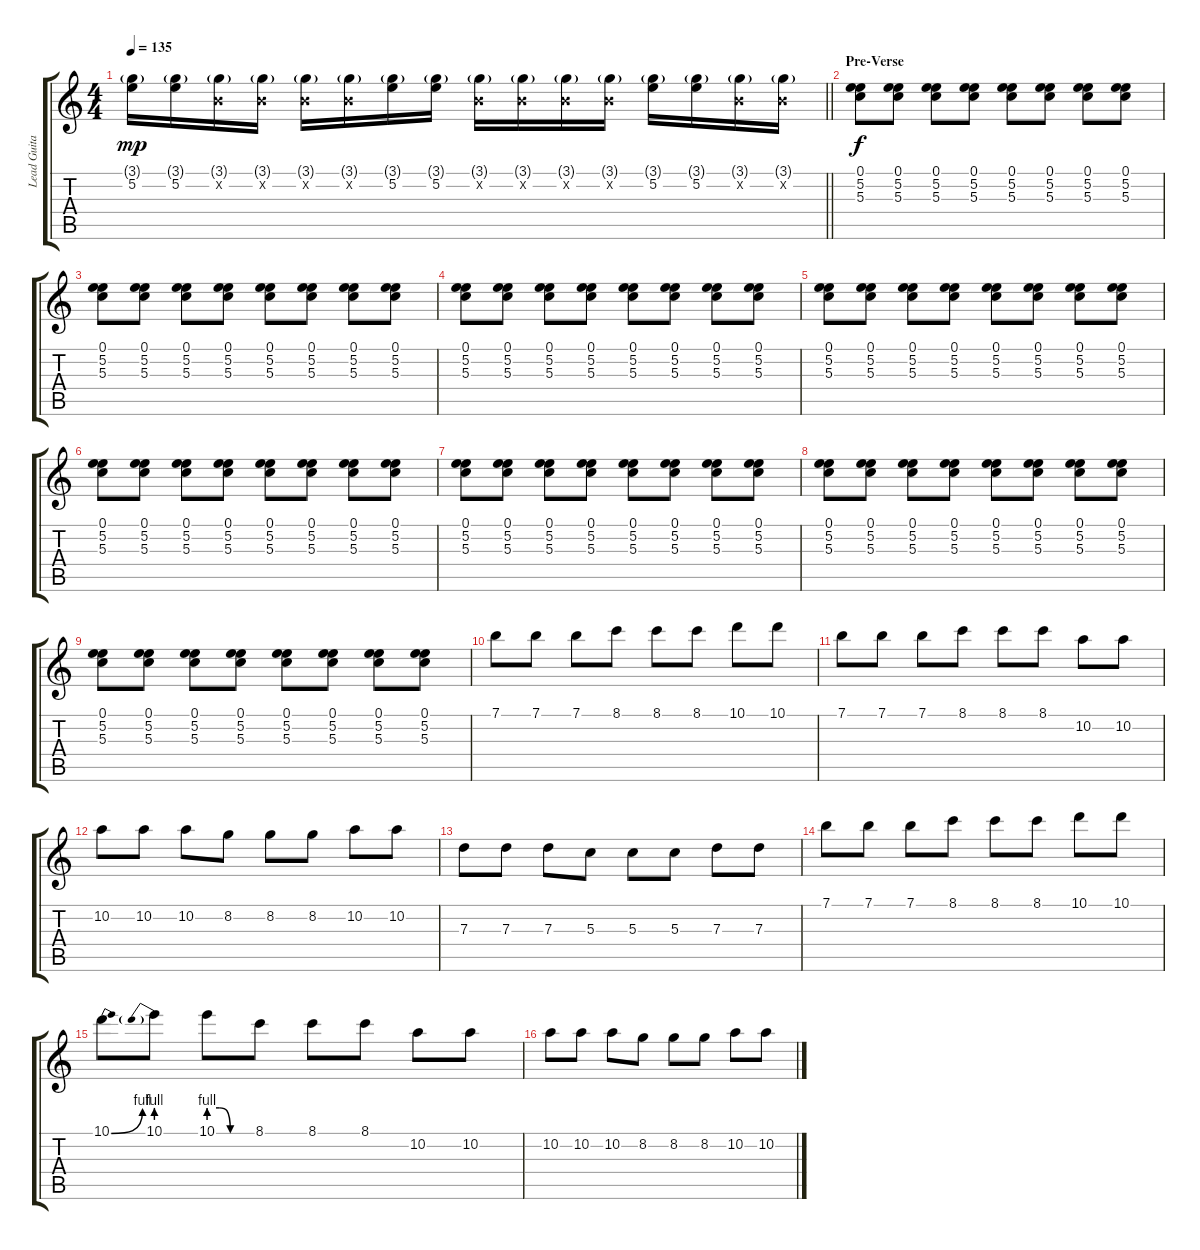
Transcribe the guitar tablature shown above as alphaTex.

\track ("Lead Guitar" "Lead Guita") {instrument distortionguitar}
\staff {score tabs}
\tuning (E4 B3 G3 D3 A2 E2) {hide}
\ts (4 4)
\tempo 135
\clef g2
\barLineRight lightlight
\ks c
(3.1{g} 5.2).16{dy mp} (3.1{g} 5.2).16 (3.1{g} 0.2{x}).16 (3.1{g} 0.2{x}).16 (3.1{g} 0.2{x}).16 (3.1{g} 0.2{x}).16 (3.1{g} 5.2).16 (3.1{g} 5.2).16 (3.1{g} 0.2{x}).16 (3.1{g} 0.2{x}).16 (3.1{g} 0.2{x}).16 (3.1{g} 0.2{x}).16 (3.1{g} 5.2).16 (3.1{g} 5.2).16 (3.1{g} 0.2{x}).16 (3.1{g} 0.2{x}).16 |
\section ("" "Pre-Verse")
(0.1 5.2 5.3).8{dy f} (0.1 5.2 5.3).8 (0.1 5.2 5.3).8 (0.1 5.2 5.3).8 (0.1 5.2 5.3).8 (0.1 5.2 5.3).8 (0.1 5.2 5.3).8 (0.1 5.2 5.3).8 |
(0.1 5.2 5.3).8 (0.1 5.2 5.3).8 (0.1 5.2 5.3).8 (0.1 5.2 5.3).8 (0.1 5.2 5.3).8 (0.1 5.2 5.3).8 (0.1 5.2 5.3).8 (0.1 5.2 5.3).8 |
(0.1 5.2 5.3).8 (0.1 5.2 5.3).8 (0.1 5.2 5.3).8 (0.1 5.2 5.3).8 (0.1 5.2 5.3).8 (0.1 5.2 5.3).8 (0.1 5.2 5.3).8 (0.1 5.2 5.3).8 |
(0.1 5.2 5.3).8 (0.1 5.2 5.3).8 (0.1 5.2 5.3).8 (0.1 5.2 5.3).8 (0.1 5.2 5.3).8 (0.1 5.2 5.3).8 (0.1 5.2 5.3).8 (0.1 5.2 5.3).8 |
(0.1 5.2 5.3).8 (0.1 5.2 5.3).8 (0.1 5.2 5.3).8 (0.1 5.2 5.3).8 (0.1 5.2 5.3).8 (0.1 5.2 5.3).8 (0.1 5.2 5.3).8 (0.1 5.2 5.3).8 |
(0.1 5.2 5.3).8 (0.1 5.2 5.3).8 (0.1 5.2 5.3).8 (0.1 5.2 5.3).8 (0.1 5.2 5.3).8 (0.1 5.2 5.3).8 (0.1 5.2 5.3).8 (0.1 5.2 5.3).8 |
(0.1 5.2 5.3).8 (0.1 5.2 5.3).8 (0.1 5.2 5.3).8 (0.1 5.2 5.3).8 (0.1 5.2 5.3).8 (0.1 5.2 5.3).8 (0.1 5.2 5.3).8 (0.1 5.2 5.3).8 |
(0.1 5.2 5.3).8 (0.1 5.2 5.3).8 (0.1 5.2 5.3).8 (0.1 5.2 5.3).8 (0.1 5.2 5.3).8 (0.1 5.2 5.3).8 (0.1 5.2 5.3).8 (0.1 5.2 5.3).8 |
7.1.8{volume 9} 7.1.8 7.1.8 8.1.8 8.1.8 8.1.8 10.1.8 10.1.8 |
7.1.8 7.1.8 7.1.8 8.1.8 8.1.8 8.1.8 10.2.8 10.2.8 |
10.2.8 10.2.8 10.2.8 8.2.8 8.2.8 8.2.8 10.2.8 10.2.8 |
7.3.8 7.3.8 7.3.8 5.3.8 5.3.8 5.3.8 7.3.8 7.3.8 |
7.1.8 7.1.8 7.1.8 8.1.8 8.1.8 8.1.8 10.1.8 10.1.8 |
10.1{be (bend 0 0 60 4)}.8 10.1{be (prebend 0 4 60 4)}.8 10.1{be (custom 0 4 15 4 30 0 60 0)}.8 8.1.8 8.1.8 8.1.8 10.2.8 10.2.8 |
10.2.8 10.2.8 10.2.8 8.2.8 8.2.8 8.2.8 10.2.8 10.2.8
